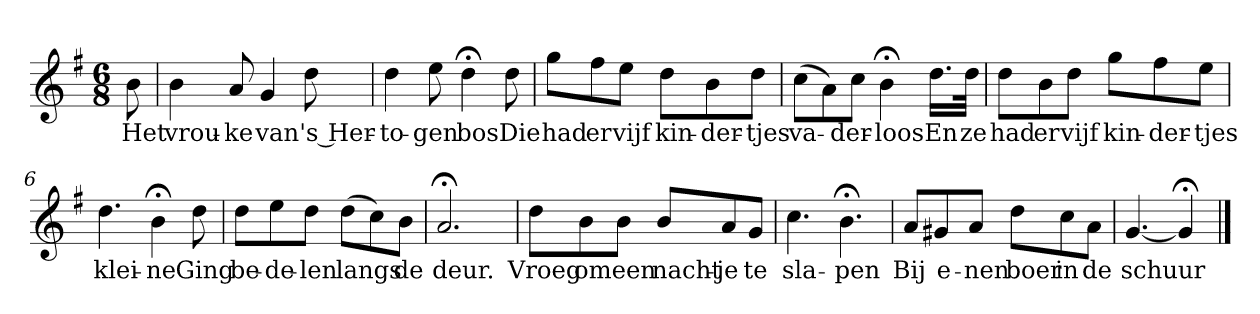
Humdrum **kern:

**kern	**text
*part1	*part1
*staff1	*staff1
*k[f#]	*
*G:	*
*M6/8	*
*MM120	*
=	=
8b	Het
=1	=1
4b	vrou-
8a	-ke
4g	van
8dd	's Her-
=2	=2
4dd	-to-
8ee	-gen
4dd;<	bos
8dd	Die
=3	=3
8ggL	had
8ff#	er
8eeJ	vijf
8ddL	kin-
8b	-der-
8ddJ	-tjes
=4	=4
(8ccL	va-
8a)	.
8ccJ	-der-
4b;<	-loos
16.ddLL	En
32ddJJk	ze
=5	=5
8ddL	had
8b	er
8ddJ	vijf
8ggL	kin-
8ff#	-der-
8eeJ	-tjes
=6	=6
4.dd	klei-
4b;<	-ne
8dd	Ging
=7	=7
8ddL	be-
8ee	-de-
8ddJ	-len
(8ddL	langs
8cc)	.
8bJ	de
=8	=8
2.a;<	deur.
=9	=9
8ddL	Vroeg
8b	om
8bJ	een
8bL	nacht-
8a	-je
8gJ	te
=10	=10
4.cc	sla-
4.b;<	-pen
=11	=11
8aL	Bij
8g#X	e-
8aJ	-nen
8ddL	boer
8cc	in
8aJ	de
=12	=12
[4.g	schuur
4g;<]	.
==	==
*-	*-
